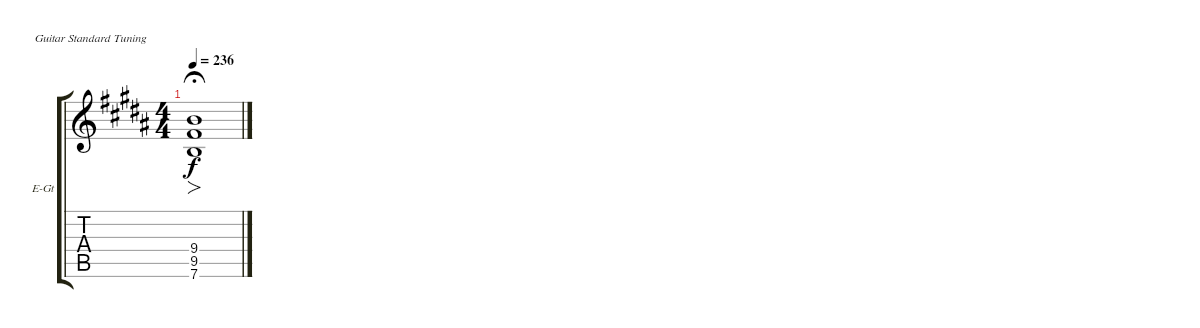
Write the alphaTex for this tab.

\defaultSystemsLayout 4
\bracketExtendMode groupsimilarinstruments
\firstSystemTrackNameOrientation horizontal
\otherSystemsTrackNameOrientation horizontal
\track ("Guitar 1" "E-Gt") {instrument overdrivenguitar}
\staff {score tabs}
\tuning (E4 B3 G3 D3 A2 E2)
\ts (4 4)
\tempo 236
\clef g2
\ks b
(7.6{t} 9.5{t} 9.4{t}).1{fo dy f fermata (medium 1)}
